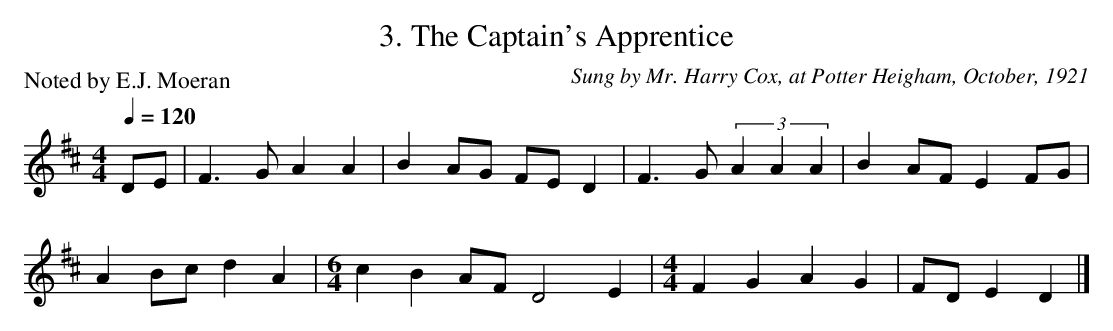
X:1
T:3. The Captain's Apprentice
C:Sung by Mr. Harry Cox, at Potter Heigham, October, 1921
P:Noted by E.J. Moeran
L:1/8
Q:1/4=120
M:4/4
K:D
DE | F3 G A2 A2 | B2 AG FE D2 | F3 G (3A2 A2 A2 | B2 AF E2 FG |$ A2 Bc d2 A2 |
[M:6/4] c2 B2 AF D4 E2 |[M:4/4] F2 G2 A2 G2 | FD E2 D2 |]
